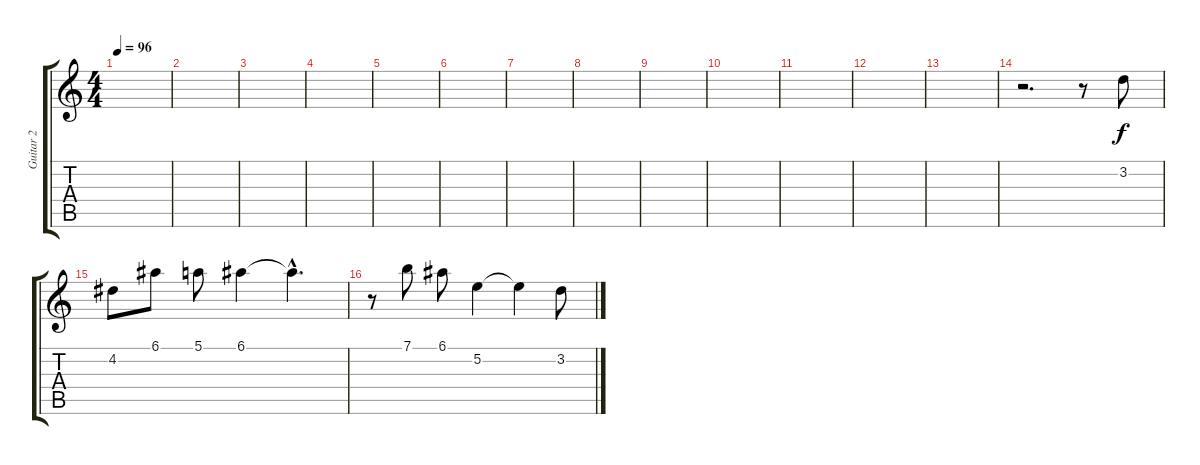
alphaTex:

\track ("Guitar 2" "Guitar 2") {instrument distortionguitar}
\staff {score tabs}
\tuning (E4 B3 G3 D3 A2 E2) {hide}
\ts (4 4)
\tempo 96
\clef g2
\ks c
|
|
|
|
|
|
|
|
|
|
|
|
|
r.2{d} r.8 3.2.8 |
4.2.8 6.1.8 5.1.8 6.1.4 6.1{hac t}.4{d} |
r.8 7.1.8 6.1.8 5.2.4 5.2{t}.4 3.2.8
